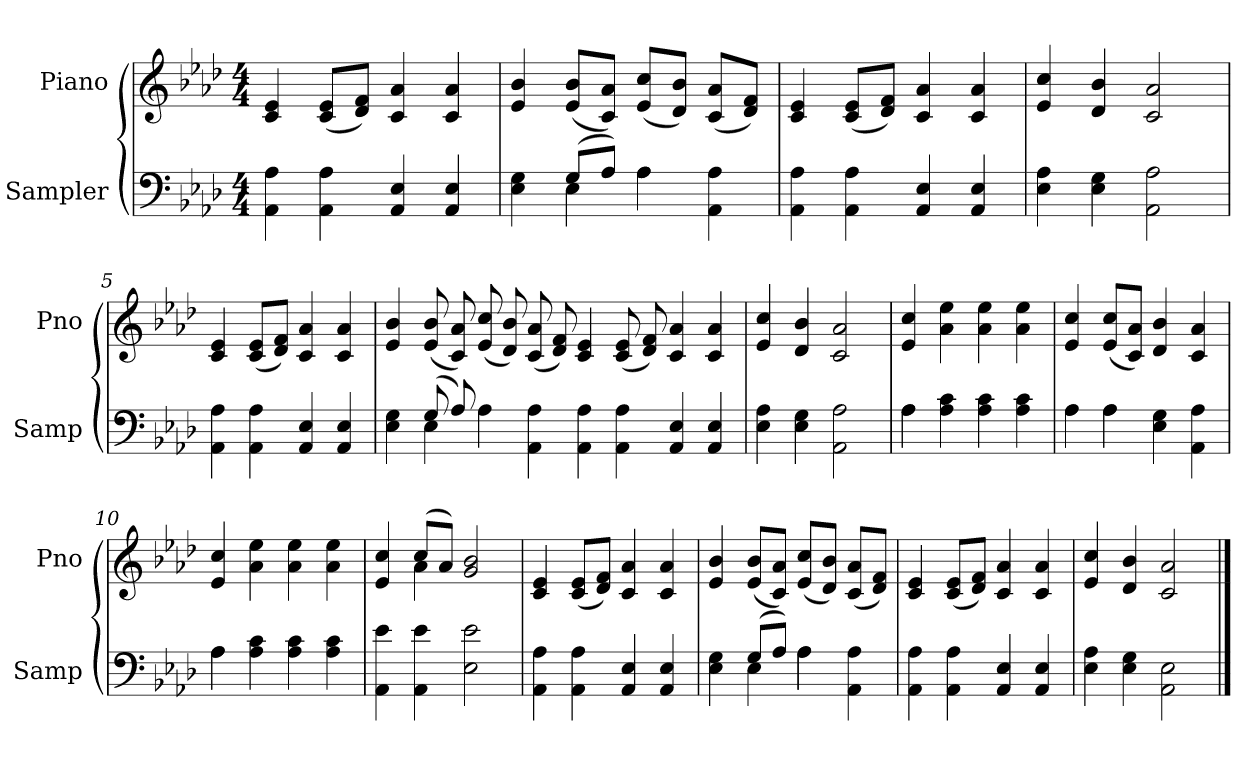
**kern	**kern
*part2	*part1
*staff2	*staff1
*I"Sampler	*I"Piano
*I'Samp	*I'Pno
*clefF4	*clefG2
*k[b-e-a-d-]	*k[b-e-a-d-]
*A-:	*A-:
*M4/4	*M4/4
=1	=1
4AA-\ 4A-\	4c/ 4e-/
4AA-\ 4A-\	(8c/ 8e-/L
.	8d-/ 8f/J)
4AA-/ 4E-/	4c/ 4a-/
4AA-/ 4E-/	4c/ 4a-/
=2	=2
*^	*
4E-\ 4G\	4ryy	4e-/ 4b-/
(8G/L	4E-	(8e-/ 8b-/L
8A-/J)	.	8c/ 8a-/J)
4A-\	4A-	(8e-/ 8cc/L
.	.	8d-/ 8b-/J)
4AA-\ 4A-\	4ryy	(8c/ 8a-/L
.	.	8d-/ 8f/J)
*v	*v	*
=3	=3
4AA-\ 4A-\	4c/ 4e-/
4AA-\ 4A-\	(8c/ 8e-/L
.	8d-/ 8f/J)
4AA-/ 4E-/	4c/ 4a-/
4AA-/ 4E-/	4c/ 4a-/
=4	=4
4E-\ 4A-\	4e-/ 4cc/
4E-\ 4G\	4d-/ 4b-/
2AA-\ 2A-\	2c/ 2a-/
=5	=5
4AA-\ 4A-\	4c/ 4e-/
4AA-\ 4A-\	(8c/ 8e-/L
.	8d-/ 8f/J)
4AA-/ 4E-/	4c/ 4a-/
4AA-/ 4E-/	4c/ 4a-/
=6	=6
*^	*
4E-\ 4G\	4ryy	4e-/ 4b-/
(8G/	4E-	(8e-/ 8b-/
8A-/)	.	8c/ 8a-/)
4A-\	1.ryy	(8e-/ 8cc/
.	.	8d-/ 8b-/)
4AA-\ 4A-\	.	(8c/ 8a-/
.	.	8d-/ 8f/)
4AA-\ 4A-\	.	4c/ 4e-/
4AA-\ 4A-\	.	(8c/ 8e-/
.	.	8d-/ 8f/)
4AA-/ 4E-/	.	4c/ 4a-/
4AA-/ 4E-/	.	4c/ 4a-/
*v	*v	*
=7	=7
4E-\ 4A-\	4e-/ 4cc/
4E-\ 4G\	4d-/ 4b-/
2AA-\ 2A-\	2c/ 2a-/
=8	=8
*^	*
4A-\	4A-	4e-/ 4cc/
4A-\ 4c\	2.ryy	4a-\ 4ee-\
4A-\ 4c\	.	4a-\ 4ee-\
4A-\ 4c\	.	4a-\ 4ee-\
=9	=9	=9
4A-\	4A-	4e-/ 4cc/
4A-\	4A-	(8e-/ 8cc/L
.	.	8c/ 8a-/J)
4E-\ 4G\	2ryy	4d-/ 4b-/
4AA-\ 4A-\	.	4c/ 4a-/
=10	=10	=10
4A-\	4A-	4e-/ 4cc/
4A-\ 4c\	2.ryy	4a-\ 4ee-\
4A-\ 4c\	.	4a-\ 4ee-\
4A-\ 4c\	.	4a-\ 4ee-\
*v	*v	*
=11	=11
*	*^
4AA-\ 4e-\	4e-/ 4cc/	4ryy
4AA-\ 4e-\	(8cc/L	4a-
.	8a-/J)	.
2E-\ 2e-\	2g 2b-	2ryy
*	*v	*v
=12	=12
4AA-\ 4A-\	4c 4e-
4AA-\ 4A-\	(8c/ 8e-/L
.	8d-/ 8f/J)
4AA-/ 4E-/	4c 4a-
4AA-/ 4E-/	4c/ 4a-/
=13	=13
*^	*
4E-\ 4G\	4ryy	4e-/ 4b-/
(8G/L	4E-	(8e-/ 8b-/L
8A-/J)	.	8c/ 8a-/J)
4A-\	4A-	(8e-/ 8cc/L
.	.	8d-/ 8b-/J)
4AA-\ 4A-\	4ryy	(8c/ 8a-/L
.	.	8d-/ 8f/J)
*v	*v	*
=14	=14
4AA-\ 4A-\	4c/ 4e-/
4AA-\ 4A-\	(8c/ 8e-/L
.	8d-/ 8f/J)
4AA-/ 4E-/	4c/ 4a-/
4AA-/ 4E-/	4c/ 4a-/
=15	=15
4E-\ 4A-\	4e-/ 4cc/
4E-\ 4G\	4d-/ 4b-/
2AA-\ 2E-\	2c/ 2a-/
==	==
*-	*-
